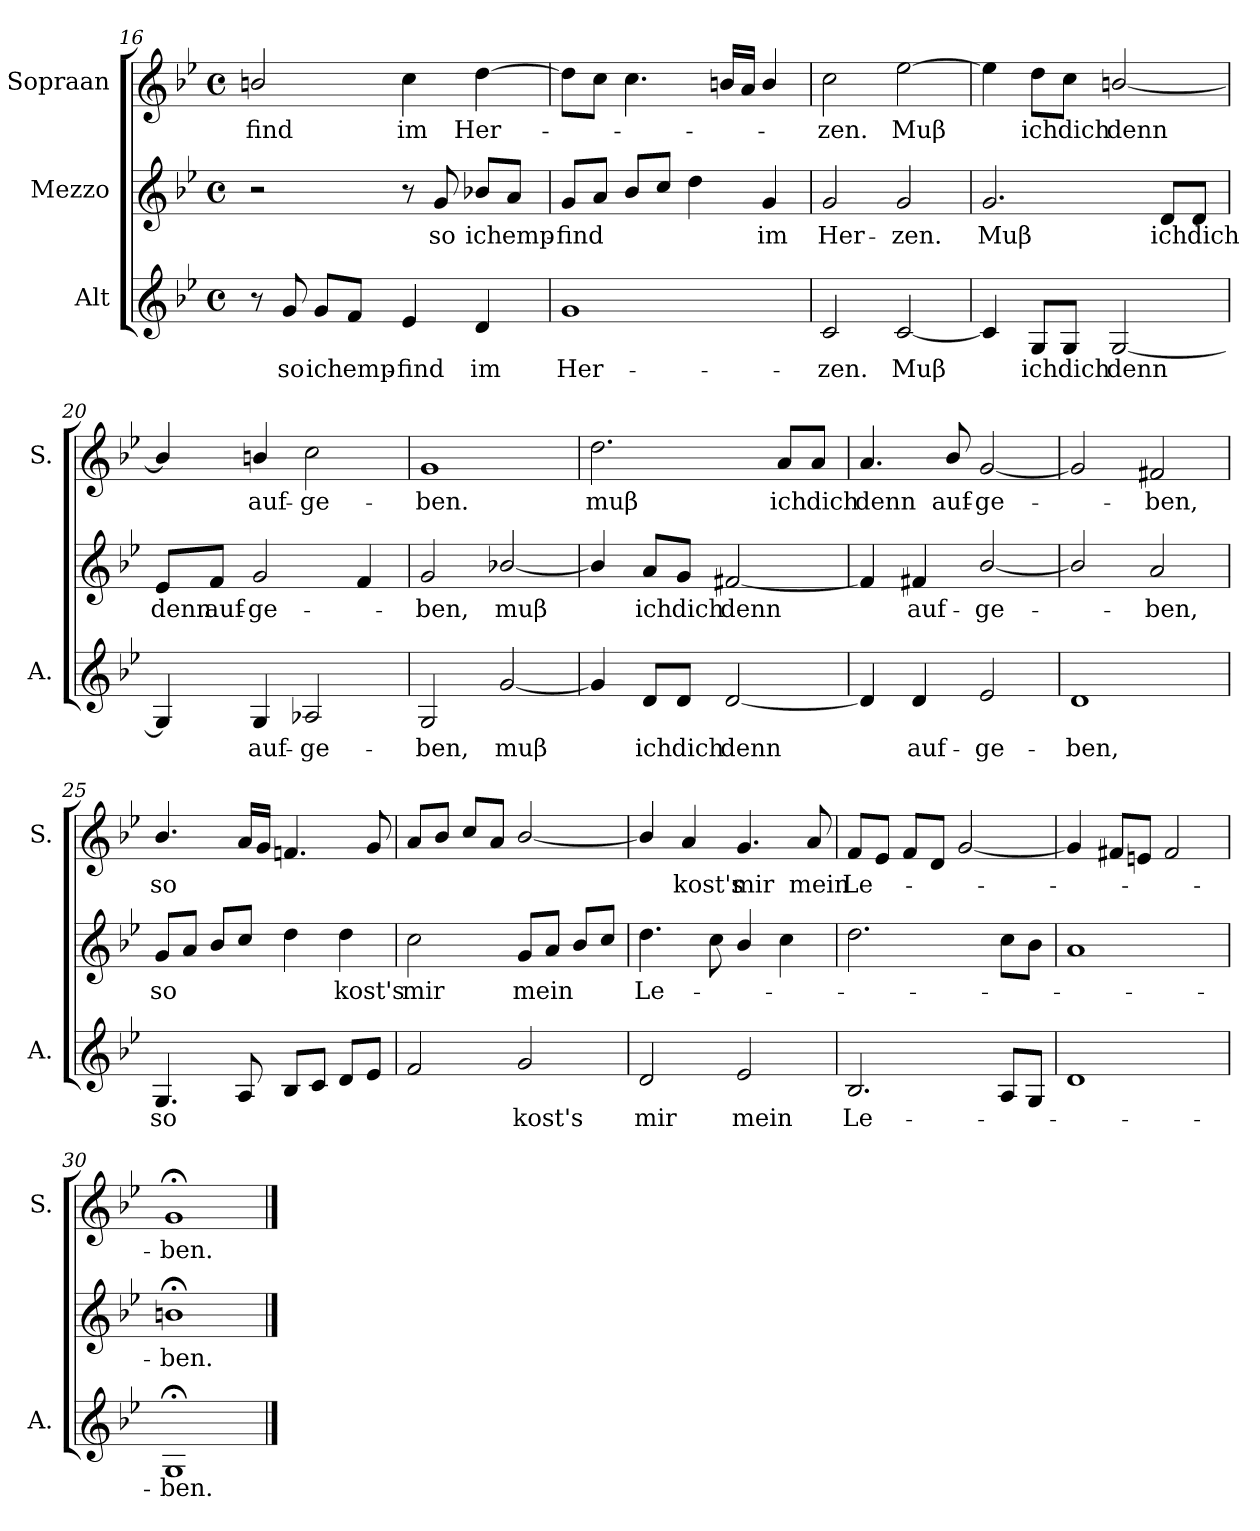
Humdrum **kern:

**kern	**text	**kern	**text	**kern	**text
*part3	*part3	*part2	*part2	*part1	*part1
*staff3	*staff3	*staff2	*staff2	*staff1	*staff1
*I"Alt	*	*I"Mezzo	*	*I"Sopraan	*
*I'A.	*	*	*	*I'S.	*
*clefG2	*	*clefG2	*	*clefG2	*
*k[b-e-]	*	*k[b-e-]	*	*k[b-e-]	*
*g:	*	*g:	*	*g:	*
*M4/4	*	*M4/4	*	*M4/4	*
*met(c)	*	*met(c)	*	*met(c)	*
=16	=16	=16	=16	=16	=16
!	!	!	!	!	!LO:LY:b
8r	.	2r	.	2bn/	-find
!	!LO:LY:b	!	!	!	!
8g/	so	.	.	.	.
!	!LO:LY:b	!	!	!	!
8g/L	ich	.	.	.	.
!	!LO:LY:b	!	!	!	!
8f/J	emp-	.	.	.	.
!	!LO:LY:b	!	!	!	!LO:LY:b
4e-/	-find	8r	.	4cc\	im
!	!	!	!LO:LY:b	!	!
.	.	8g/	so	.	.
!	!LO:LY:b	!	!LO:LY:b	!	!LO:LY:b
4d/	im	8b-X/L	ich	[4dd\	Her-
!	!	!	!LO:LY:b	!	!
.	.	8a/J	emp-	.	.
!!LO:PB:g=z
=17	=17	=17	=17	=17	=17
!	!LO:LY:b	!	!LO:LY:b	!	!
1g	Her-	8g/L	-find	8dd\L]	.
.	.	8a/J	.	8cc\J	.
.	.	8b-/L	.	4.cc\	.
.	.	8cc/J	.	.	.
.	.	4dd\	.	.	.
.	.	.	.	16bn/LL	.
.	.	.	.	16a/JJ	.
!	!	!	!LO:LY:b	!	!
.	.	4g/	im	4b/	.
=18	=18	=18	=18	=18	=18
!	!LO:LY:b	!	!LO:LY:b	!	!LO:LY:b
2c/	-zen.	2g/	Her-	2cc\	-zen.
!	!LO:LY:b	!	!LO:LY:b	!	!LO:LY:b
[2c/	Muβ	2g/	-zen.	[2ee-\	Muβ
=19	=19	=19	=19	=19	=19
!	!	!	!LO:LY:b	!	!
4c/]	.	2.g/	Muβ	4ee-\]	.
!	!LO:LY:b	!	!	!	!LO:LY:b
8G/L	ich	.	.	8dd\L	ich
!	!LO:LY:b	!	!	!	!LO:LY:b
8G/J	dich	.	.	8cc\J	dich
!	!LO:LY:b	!	!	!	!LO:LY:b
[2G/	denn	.	.	[2bn/	denn
!	!	!	!LO:LY:b	!	!
.	.	8d/L	ich	.	.
!	!	!	!LO:LY:b	!	!
.	.	8d/J	dich	.	.
=20	=20	=20	=20	=20	=20
!	!	!	!LO:LY:b	!	!
4G/]	.	8e-/L	denn	4b/]	.
!	!	!	!LO:LY:b	!	!
.	.	8f/J	auf-	.	.
!	!LO:LY:b	!	!LO:LY:b	!	!LO:LY:b
4G/	auf-	2g/	-ge-	4bn/	auf-
!	!LO:LY:b	!	!	!	!LO:LY:b
2A-X/	-ge-	.	.	2cc\	-ge-
.	.	4f/	.	.	.
!!LO:LB:g=z
=21	=21	=21	=21	=21	=21
!	!LO:LY:b	!	!LO:LY:b	!	!LO:LY:b
2G/	-ben,	2g/	-ben,	1g	-ben.
!	!LO:LY:b	!	!LO:LY:b	!	!
[2g/	muβ	[2b-X/	muβ	.	.
=22	=22	=22	=22	=22	=22
!	!	!	!	!	!LO:LY:b
4g/]	.	4b-/]	.	2.dd\	muβ
!	!LO:LY:b	!	!LO:LY:b	!	!
8d/L	ich	8a/L	ich	.	.
!	!LO:LY:b	!	!LO:LY:b	!	!
8d/J	dich	8g/J	dich	.	.
!	!LO:LY:b	!	!LO:LY:b	!	!
[2d/	denn	[2f#X/	denn	.	.
!	!	!	!	!	!LO:LY:b
.	.	.	.	8a/L	ich
!	!	!	!	!	!LO:LY:b
.	.	.	.	8a/J	dich
=23	=23	=23	=23	=23	=23
!	!	!	!	!	!LO:LY:b
4d/]	.	4f#/]	.	4.a/	denn
!	!LO:LY:b	!	!LO:LY:b	!	!
4d/	auf-	4f#X/	auf-	.	.
!	!	!	!	!	!LO:LY:b
.	.	.	.	8b-/	auf-
!	!LO:LY:b	!	!LO:LY:b	!	!LO:LY:b
2e-/	-ge-	[2b-/	-ge-	[2g/	-ge-
=24	=24	=24	=24	=24	=24
!	!LO:LY:b	!	!	!	!
1d	-ben,	2b-/]	.	2g/]	.
!	!	!	!LO:LY:b	!	!LO:LY:b
.	.	2a/	-ben,	2f#X/	-ben,
=25	=25	=25	=25	=25	=25
!	!LO:LY:b	!	!LO:LY:b	!	!LO:LY:b
4.G/	so	8g/L	so	4.b-/	so
.	.	8a/J	.	.	.
.	.	8b-/L	.	.	.
8A/	.	8cc/J	.	16a/LL	.
.	.	.	.	16g/JJ	.
8B-/L	.	4dd\	.	4.fn/	.
8c/J	.	.	.	.	.
!	!	!	!LO:LY:b	!	!
8d/L	.	4dd\	kost's	.	.
8e-/J	.	.	.	8g/	.
!!LO:LB:g=z
=26	=26	=26	=26	=26	=26
!	!	!	!LO:LY:b	!	!
2f/	.	2cc\	mir	8a/L	.
.	.	.	.	8b-/J	.
.	.	.	.	8cc/L	.
.	.	.	.	8a/J	.
!	!LO:LY:b	!	!LO:LY:b	!	!
2g/	kost's	8g/L	mein	[2b-/	.
.	.	8a/J	.	.	.
.	.	8b-/L	.	.	.
.	.	8cc/J	.	.	.
=27	=27	=27	=27	=27	=27
!	!LO:LY:b	!	!LO:LY:b	!	!
2d/	mir	4.dd\	Le-	4b-/]	.
!	!	!	!	!	!LO:LY:b
.	.	.	.	4a/	kost's
.	.	8cc\	.	.	.
!	!LO:LY:b	!	!	!	!LO:LY:b
2e-/	mein	4b-/	.	4.g/	mir
.	.	4cc\	.	.	.
!	!	!	!	!	!LO:LY:b
.	.	.	.	8a/	mein
=28	=28	=28	=28	=28	=28
!	!LO:LY:b	!	!	!	!LO:LY:b
2.B-/	Le-	2.dd\	.	8f/L	Le-
.	.	.	.	8e-/J	.
.	.	.	.	8f/L	.
.	.	.	.	8d/J	.
.	.	.	.	[2g/	.
8A/L	.	8cc\L	.	.	.
8G/J	.	8b-\J	.	.	.
=29	=29	=29	=29	=29	=29
1d	.	1a	.	4g/]	.
.	.	.	.	8f#X/L	.
.	.	.	.	8en/J	.
.	.	.	.	2f#/	.
=30	=30	=30	=30	=30	=30
!	!LO:LY:b	!	!LO:LY:b	!	!LO:LY:b
1G;	-ben.	1bn;<	-ben.	1g;	-ben.
==	==	==	==	==	==
*-	*-	*-	*-	*-	*-
